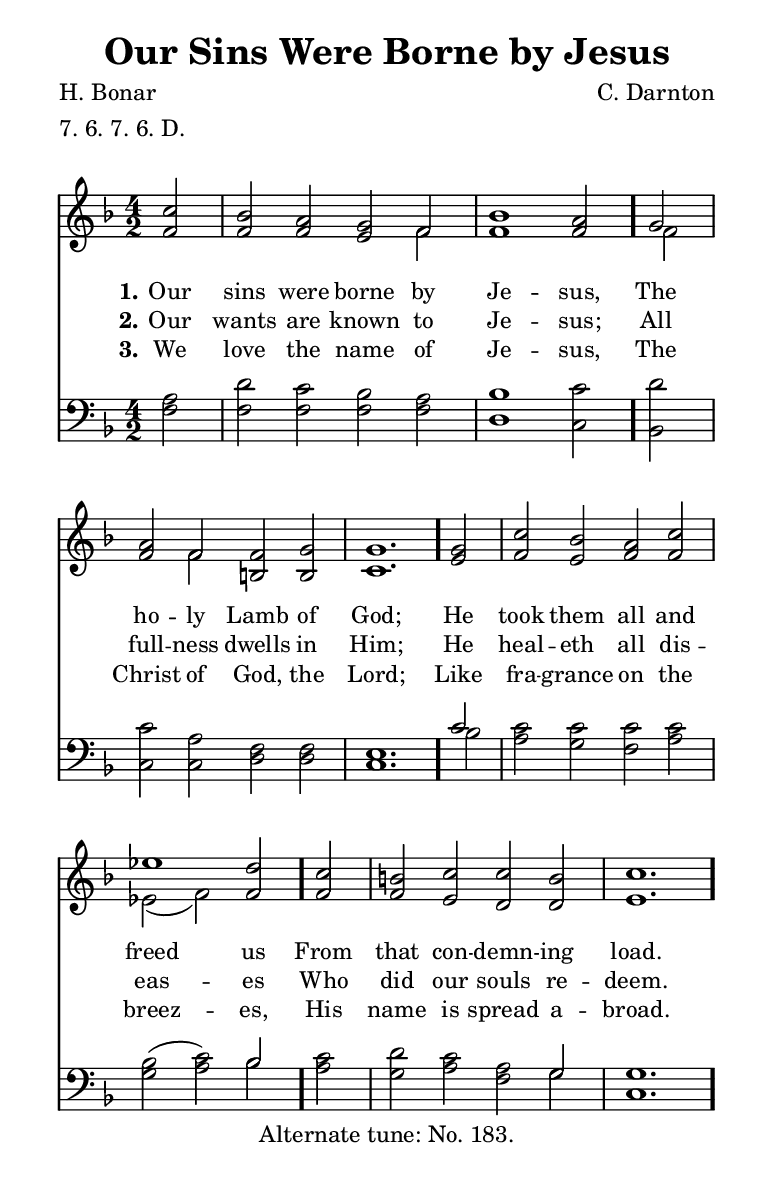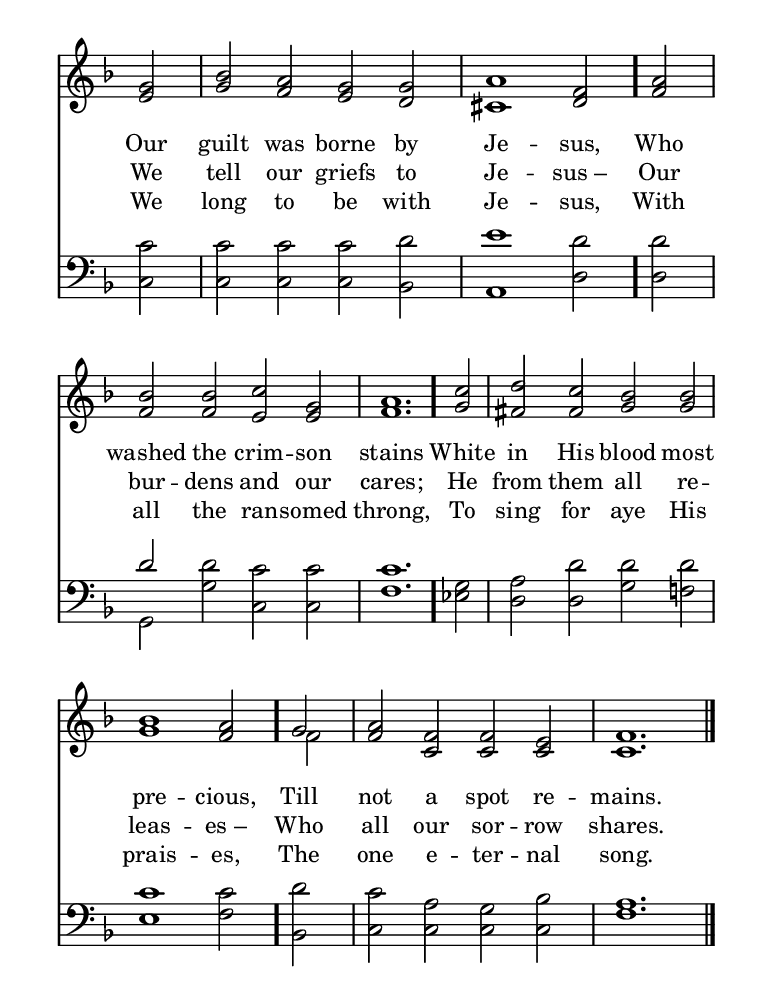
\include "common/global.ily"
\paper {
  \include "common/paper.ily"
  oddFooterMarkup = \markup { \fill-line { \on-the-fly \first-page "Alternate tune: No. 183." } }
}

\header{
  hymnnumber = "189"
  title = "Our Sins Were Borne by Jesus"
  tunename = "Bridlington"
  meter = "7. 6. 7. 6. D."
  poet = "H. Bonar"
  composer = "C. Darnton"
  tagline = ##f
}

global = {
  \include "common/overrides.ily"
  \override Staff.TimeSignature.style = #'numbered
  \time 4/2
  \override Score.MetronomeMark.transparent = ##t % hide all fermata changes too
  \tempo 2=90
  \key f \major
  \partial 2
  \autoBeamOff
}

notesSoprano = {
\global
\relative c'' {

  c2 | bes a g f | bes1 a2
  g2 | a f f g | g1. \eogbreak
  g2 | c bes a c | ees1 d2
  c2 | b c c b | c1. \eogbreak
  g2 | bes a g g | a1 f2
  a2 | bes bes c g | a1. \eogbreak
  c2 | d c bes bes | bes1 a2
  g2 | a f f e | f1.

  \bar "|."

}
}

notesAlto = {
\global
\relative e' {

  f2 | f f e f | f1 f2
  f2 | f f b, b | c1.
  e2 | f e f f | ees( f) f
  f2 | f e d d | e1.
  e2 | g f e d | cis1 d2
  f2 | f f e e | f1.
  g2 | fis fis g g | g1 f2
  f2 | f c c c | c1.

}
}

notesTenor = {
\global
\relative a {

  a2 | d c bes a | bes1 c2
  d2 | c a f f | e1.
  c'2 | c c c c | bes( c) bes
  c2 | d c a g | g1.
  c2 | c c c d | e1 d2
  d2 | d d c c | c1.
  g2 | a d d d | c1 c2
  d2 | c a g bes | a1.

}
}

notesBass = {
\global
\relative f {

  f2 f f f f | d1 c2
  bes2 | c c d d | c1.
  bes'2 | a g f a | g( a) bes
  a2 | g a f g | c,1.
  c2 | c c c bes | a1 d2
  d2 | g, g' c, c | f1.
  ees2 | d d g f! | e1 f2 % why `!` ?
  bes,2 | c c c c | f1.

}
}

wordsA = \lyricmode {
\set stanza = "1."

Our sins were borne by Je -- sus, \bar "."
The ho -- ly Lamb of God; \bar "."
He took them all and freed us \bar "."
From that con -- demn -- ing load. \bar "."
Our guilt was borne by Je -- sus, \bar "."
Who washed the crim -- son stains \bar "."
White in His blood most pre -- cious, \bar "."
Till not a spot re -- mains. \bar "."

}

wordsB = \lyricmode {
\set stanza = "2."

Our wants are known to Je -- sus;
All full -- ness dwells in Him;
He heal -- eth all dis -- eas -- es
Who did our souls re -- deem.
We tell our griefs to Je -- sus_–
Our bur -- dens and our cares;
He from them all re -- leas -- es_–
Who all our sor -- row shares.

}

wordsC = \lyricmode {
\set stanza = "3."

We love the name of Je -- sus,
The Christ of God, the Lord;
Like fra -- grance on the breez -- es,
His name is spread a -- broad.
We long to be with Je -- sus,
With all the ran -- somed throng,
To sing for aye His prais -- es,
The one e -- ter -- nal song.

}

\score {
  \context ChoirStaff <<
    \context Staff = upper <<
      \set Staff.autoBeaming = ##f
      \set ChoirStaff.systemStartDelimiter = #'SystemStartBar
      \set ChoirStaff.printPartCombineTexts = ##f
      \partcombine #'(2 . 9) \notesSoprano \notesAlto
      \context NullVoice = sopranos { \voiceOne << \notesSoprano >> }
      \context Lyrics = one   \lyricsto sopranos \wordsA
      \context Lyrics = two   \lyricsto sopranos \wordsB
      \context Lyrics = three \lyricsto sopranos \wordsC
    >>
    \context Staff = men <<
      \set Staff.autoBeaming = ##f
      \clef bass
      \set ChoirStaff.printPartCombineTexts = ##f
      \partcombine #'(2 . 9) \notesTenor \notesBass
    >>
  >>
  \layout {
    \include "common/layout.ily"
  }
  \midi{
    \include "common/midi.ily"
  }
}

\version "2.19.49"  % necessary for upgrading to future LilyPond versions.

% vi:set et ts=2 sw=2 ai nocindent syntax=lilypond:
